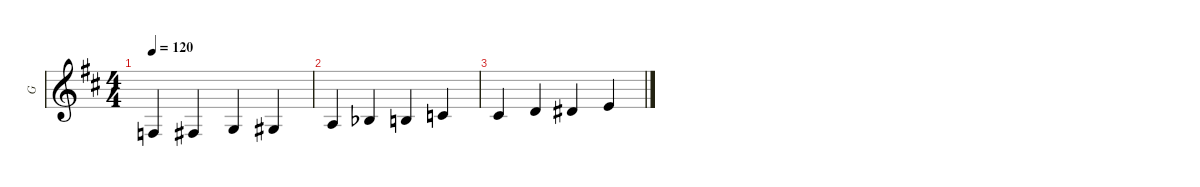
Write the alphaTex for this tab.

\defaultSystemsLayout 4
\hideDynamics
\bracketExtendMode nobrackets
\track ("G" "G") {instrument acousticguitarsteel}
\staff {score}
\tuning (E4 B3 G3 D3 A2 E2)
\displaytranspose -7
\ts (4 4)
\tempo 120
\clef g2
\ks d
1.2{acc forcenatural}.4{dy mf instrument acousticguitarsteel beam Up} 2.2{acc #}.4{beam Up} 3.2{acc forcenatural}.4{beam Up} 4.2{acc #}.4{beam Up} |
5.2{acc forcenatural}.4{beam Up} 1.1{acc b}.4{beam Up} 2.1{acc forcenatural}.4{beam Up} 3.1{acc forcenatural}.4{beam Up} |
4.1{acc #}.4{beam Up} 5.1{acc forcenatural}.4{beam Up} 6.1{acc #}.4{beam Up} 7.1{acc forcenatural}.4{beam Up}
